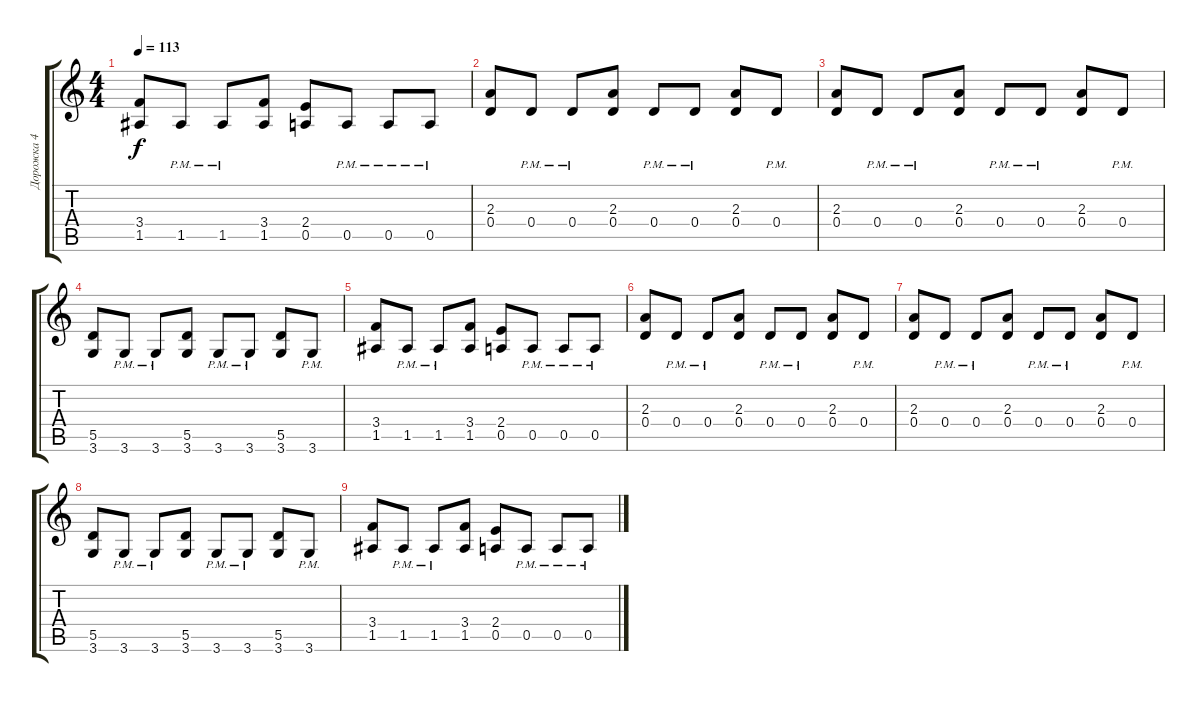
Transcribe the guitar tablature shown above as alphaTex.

\track ("Дорожка 4" "Дорожка 4") {instrument distortionguitar}
\staff {score tabs}
\tuning (E4 B3 G3 D3 A2 E2) {hide}
\ts (4 4)
\tempo 113
\clef g2
\ks c
(3.4 1.5).8{dy f} 1.5{pm}.8 1.5{pm}.8 (3.4 1.5).8 (2.4 0.5).8 0.5{pm}.8 0.5{pm}.8 0.5{pm}.8 |
(2.3 0.4).8 0.4{pm}.8 0.4{pm}.8 (2.3 0.4).8 0.4{pm}.8 0.4{pm}.8 (2.3 0.4).8 0.4{pm}.8 |
(2.3 0.4).8 0.4{pm}.8 0.4{pm}.8 (2.3 0.4).8 0.4{pm}.8 0.4{pm}.8 (2.3 0.4).8 0.4{pm}.8 |
(5.5 3.6).8 3.6{pm}.8 3.6{pm}.8 (5.5 3.6).8 3.6{pm}.8 3.6{pm}.8 (5.5 3.6).8 3.6{pm}.8 |
(3.4 1.5).8 1.5{pm}.8 1.5{pm}.8 (3.4 1.5).8 (2.4 0.5).8 0.5{pm}.8 0.5{pm}.8 0.5{pm}.8 |
(2.3 0.4).8 0.4{pm}.8 0.4{pm}.8 (2.3 0.4).8 0.4{pm}.8 0.4{pm}.8 (2.3 0.4).8 0.4{pm}.8 |
(2.3 0.4).8 0.4{pm}.8 0.4{pm}.8 (2.3 0.4).8 0.4{pm}.8 0.4{pm}.8 (2.3 0.4).8 0.4{pm}.8 |
(5.5 3.6).8 3.6{pm}.8 3.6{pm}.8 (5.5 3.6).8 3.6{pm}.8 3.6{pm}.8 (5.5 3.6).8 3.6{pm}.8 |
(3.4 1.5).8 1.5{pm}.8 1.5{pm}.8 (3.4 1.5).8 (2.4 0.5).8 0.5{pm}.8 0.5{pm}.8 0.5{pm}.8
